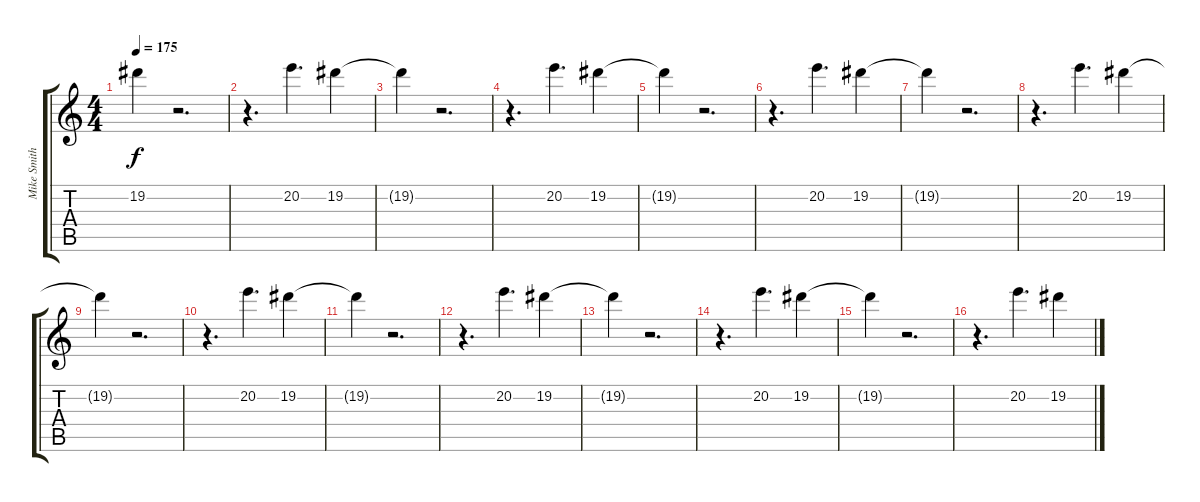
\track ("Mike Smith (Harmonics)" "Mike Smith") {instrument electricguitarclean}
\staff {score tabs}
\tuning (Db4 Ab3 E3 B2 Gb2 B1) {hide}
\ts (4 4)
\tempo 175
\clef g2
\ks c
19.2{t}.4{dy f} r.2{d} |
r.4{d} 20.2.4{d} 19.2.4 |
19.2{t}.4 r.2{d} |
r.4{d} 20.2.4{d} 19.2.4 |
19.2{t}.4 r.2{d} |
r.4{d} 20.2.4{d} 19.2.4 |
19.2{t}.4 r.2{d} |
r.4{d} 20.2.4{d} 19.2.4 |
19.2{t}.4 r.2{d} |
r.4{d} 20.2.4{d} 19.2.4 |
19.2{t}.4 r.2{d} |
r.4{d} 20.2.4{d} 19.2.4 |
19.2{t}.4 r.2{d} |
r.4{d} 20.2.4{d} 19.2.4 |
19.2{t}.4 r.2{d} |
r.4{d} 20.2.4{d} 19.2.4
